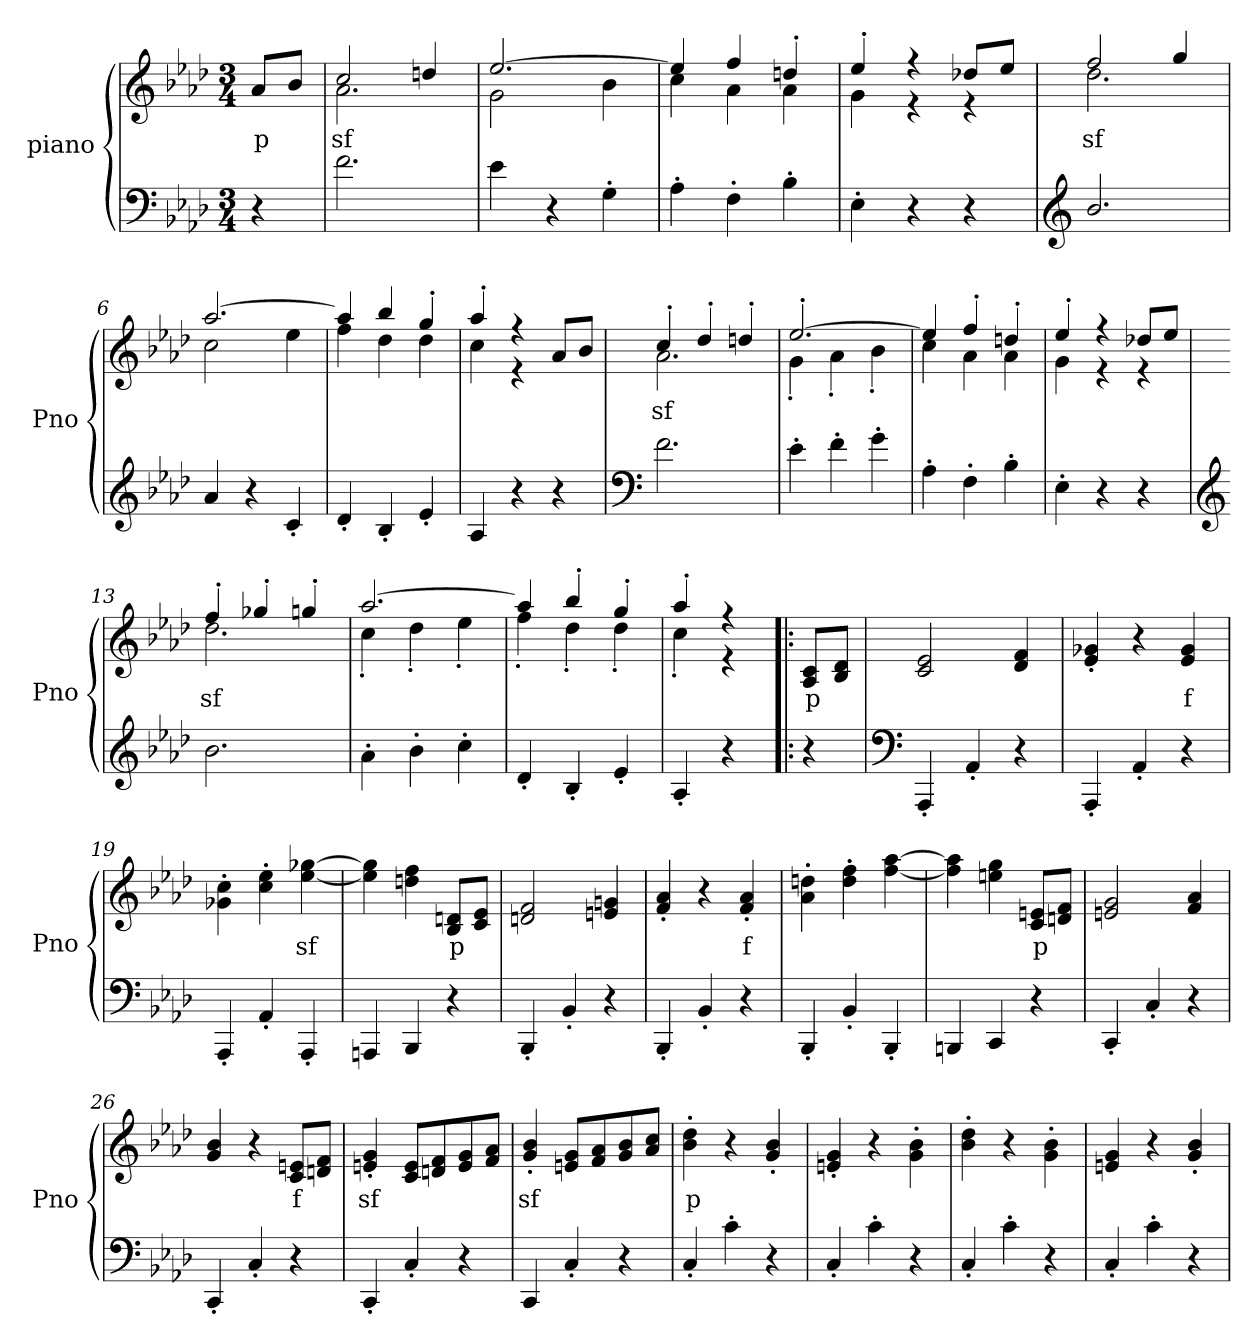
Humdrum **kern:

**kern	**kern	**text
*part2	*part1	*part1
*staff2	*staff1	*staff1
*I"piano	*I"piano	*
*I'Pno	*I'Pno	*
*clefF4	*clefG2	*
*k[b-e-a-d-]	*k[b-e-a-d-]	*
*A-:	*A-:	*
*M3/4	*M3/4	*
=	=	=
!	!	!LO:LY:b
4r	8a-/L	p
.	8b-/J	.
=1	=1	=1
*	*^	*
!	!	!	!LO:LY:b
2.f\	2cc/	2.a-\	sf
.	4ddn/	.	.
=2	=2	=2	=2
4e-\	[2.ee-/	2g\	.
4r	.	.	.
4G'\	.	4b-\	.
=3	=3	=3	=3
4A-'\	4ee-/]	4cc\	.
4F'\	4ff/	4a-\	.
4B-'\	4ddn'/	4a-\	.
=4	=4	=4	=4
4E-'\	4ee-'/	4g\	.
4r	4r	4r	.
4r	8dd-X/L	4r	.
.	8ee-/J	.	.
=5	=5	=5	=5
*clefG2	*	*	*
!	!	!	!LO:LY:b
2.b-/	2ff/	2.dd-\	sf
.	4gg/	.	.
=6	=6	=6	=6
4a-/	[2.aa-/	2cc\	.
4r	.	.	.
4c'/	.	4ee-\	.
=7	=7	=7	=7
4d-'/	4aa-/]	4ff\	.
4B-'/	4bb-/	4dd-\	.
4e-'/	4gg'/	4dd-\	.
!!LO:LB:g=z	!!
=8	=8	=8	=8
4A-/	4aa-'/	4cc\	.
4r	4r	4r	.
4r	8a-/L	4ryy	.
.	8b-/J	.	.
=9	=9	=9	=9
*clefF4	*	*	*
!	!	!	!LO:LY:b
2.f\	4cc'/	2.a-\	sf
.	4dd-'/	.	.
.	4ddn'/	.	.
=10	=10	=10	=10
4e-'\	[2.ee-'/	4g'\	.
4f'\	.	4a-'\	.
4g'\	.	4b-'\	.
=11	=11	=11	=11
4A-'\	4ee-/]	4cc\	.
4F'\	4ff'/	4a-\	.
4B-'\	4ddn'/	4a-\	.
=12	=12	=12	=12
4E-'\	4ee-'/	4g\	.
4r	4r	4r	.
4r	8dd-X/L	4r	.
.	8ee-/J	.	.
=13	=13	=13	=13
*clefG2	*	*	*
!	!	!	!LO:LY:b
2.b-\	4ff'/	2.dd-\	sf
.	4gg-X'/	.	.
.	4ggn'/	.	.
=14	=14	=14	=14
4a-'\	[2.aa-/	4cc'\	.
4b-'\	.	4dd-'\	.
4cc'\	.	4ee-'\	.
=15	=15	=15	=15
4d-'/	4aa-/]	4ff'\	.
4B-'/	4bb-'/	4dd-'\	.
4e-'/	4gg'/	4dd-'\	.
!!LO:LB:g=z	!!
=16	=16	=16	=16
4A-'/	4aa-'/	4cc'\	.
4r	4r	4r	.
=16X1!|:	=16X1!|:	=16X1!|:	=16X1!|:
!	!	!	!LO:LY:b
*	*v	*v	*
4r	8A-/ 8c/L	p
.	8B-/ 8d-/J	.
=17	=17	=17
*clefF4	*	*
4AAA-'/	2c/ 2e-/	.
4AA-'/	.	.
4r	4d-/ 4f/	.
=18	=18	=18
4AAA-'/	4e-/' 4g-X/'	.
4AA-'/	4r	.
!	!	!LO:LY:b
4r	4e-/ 4g-/	f
=19	=19	=19
4AAA-'/	4g-X\' 4cc\'	.
4AA-'/	4cc\' 4ee-\'	.
!	!	!LO:LY:b
4AAA-'/	[4ee-\ [4gg-X\	sf
=20	=20	=20
4AAAn/	4ee-\] 4gg-\]	.
4BBB-/	4ddn\ 4ff\	.
!	!	!LO:LY:b
4r	8B-/ 8dn/L	p
.	8c/ 8e-/J	.
=21	=21	=21
4BBB-'/	2dn/ 2f/	.
4BB-'/	.	.
4r	4en/ 4gn/	.
=22	=22	=22
4BBB-'/	4f/' 4a-/'	.
4BB-'/	4r	.
!	!	!LO:LY:b
4r	4f/' 4a-/'	f
!!LO:LB:g=z
=23	=23	=23
4BBB-'/	4a-\' 4ddn\'	.
4BB-'/	4dd\' 4ff\'	.
4BBB-'/	[4ff\ [4aa-\	.
=24	=24	=24
4BBBn/	4ff\] 4aa-\]	.
4CC/	4een\ 4gg\	.
!	!	!LO:LY:b
4r	8c/ 8en/L	p
.	8dn/ 8f/J	.
=25	=25	=25
4CC'/	2en/ 2g/	.
4C'/	.	.
4r	4f/ 4a-/	.
=26	=26	=26
4CC'/	4g/ 4b-/	.
4C'/	4r	.
!	!	!LO:LY:b
4r	8c/ 8en/L	f
.	8dn/ 8f/J	.
=27	=27	=27
!	!	!LO:LY:b
4CC'/	4en/' 4g/'	sf
4C'/	8c/ 8e/L	.
.	8dn/ 8f/	.
4r	8e/ 8g/	.
.	8f/ 8a-/J	.
=28	=28	=28
!	!	!LO:LY:b
4CC/	4g/' 4b-/'	sf
4C'/	8en/ 8g/L	.
.	8f/ 8a-/	.
4r	8g/ 8b-/	.
.	8a-/ 8cc/J	.
=29	=29	=29
!	!	!LO:LY:b
4C'/	4b-\' 4dd-\'	p
4c'\	4r	.
4r	4g/' 4b-/'	.
!!LO:LB:g=z
=30	=30	=30
4C'/	4en/' 4g/'	.
4c'\	4r	.
4r	4g\' 4b-\'	.
=31	=31	=31
4C'/	4b-\' 4dd-\'	.
4c'\	4r	.
4r	4g\' 4b-\'	.
=32	=32	=32
4C'/	4en/ 4g/	.
4c'\	4r	.
4r	4g/' 4b-/'	.
=	=	=
*-	*-	*-
